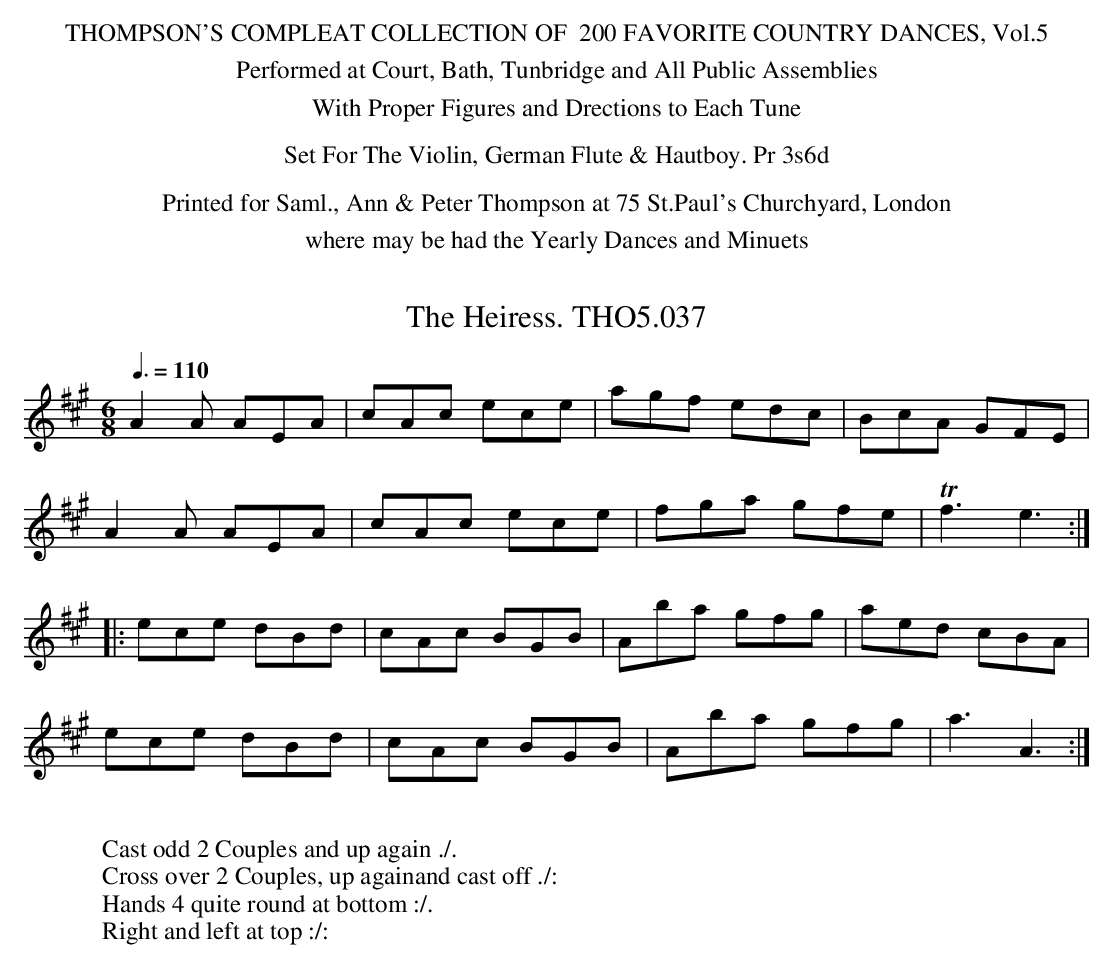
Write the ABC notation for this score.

X:1
T:Heiress. THO5.037, The
M:6/8
L:1/8
Q:3/8=110
K:A
A2A AEA|cAc ece|agf edc|BcA GFE|
A2A AEA|cAc ece|fga gfe|Tf3 e3:|
|:ece dBd|cAc BGB|Aba gfg|aed cBA|
ece dBd|cAc BGB|Aba gfg|a3 A3:|
W:
W:Cast odd 2 Couples and up again ./.
W:Cross over 2 Couples, up againand cast off ./:
W:Hands 4 quite round at bottom :/.
W:Right and left at top :/:
